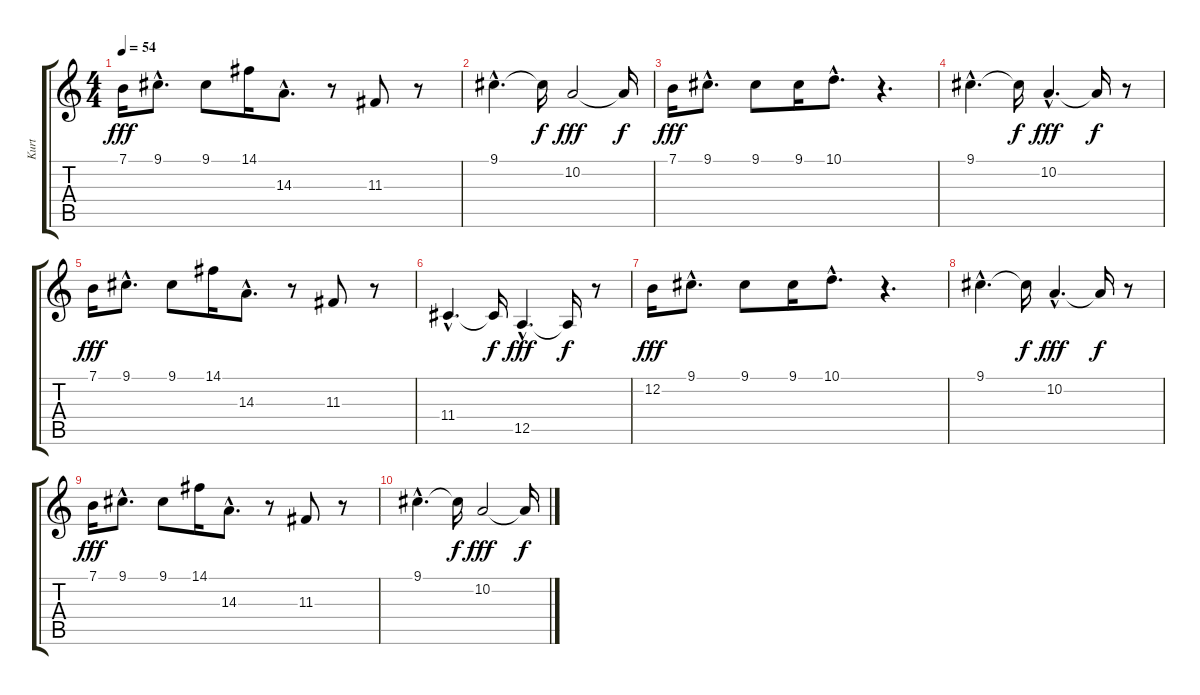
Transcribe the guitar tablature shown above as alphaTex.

\track ("Kurt" "Kurt") {instrument trumpet}
\staff {score tabs}
\tuning (E4 B3 G3 D3 A2 E2) {hide}
\ts (4 4)
\tempo 54
\clef g2
\ks c
7.1.16{dy fff} 9.1{hac}.8{d} 9.1.8 14.1.16 14.3{hac}.8{d} r.8 11.3.8 r.8 |
9.1{hac}.4{d} 9.1{t}.16{dy f} 10.2.2{dy fff} 10.2{t}.16{dy f} |
7.1.16{dy fff} 9.1{hac}.8{d} 9.1.8 9.1.16 10.1{hac}.8{d} r.4{d} |
9.1{hac}.4{d} 9.1{t}.16{dy f} 10.2{hac}.4{d dy fff} 10.2{t}.16{dy f} r.8 |
7.1.16{dy fff} 9.1{hac}.8{d} 9.1.8 14.1.16 14.3{hac}.8{d} r.8 11.3.8 r.8 |
11.4{hac}.4{d} 11.4{t}.16{dy f} 12.5{hac}.4{d dy fff} 12.5{t}.16{dy f} r.8 |
12.2.16{dy fff} 9.1{hac}.8{d} 9.1.8 9.1.16 10.1{hac}.8{d} r.4{d} |
9.1{hac}.4{d} 9.1{t}.16{dy f} 10.2{hac}.4{d dy fff} 10.2{t}.16{dy f} r.8 |
7.1.16{dy fff} 9.1{hac}.8{d} 9.1.8 14.1.16 14.3{hac}.8{d} r.8 11.3.8 r.8 |
9.1{hac}.4{d} 9.1{t}.16{dy f} 10.2.2{dy fff} 10.2{t}.16{dy f}
